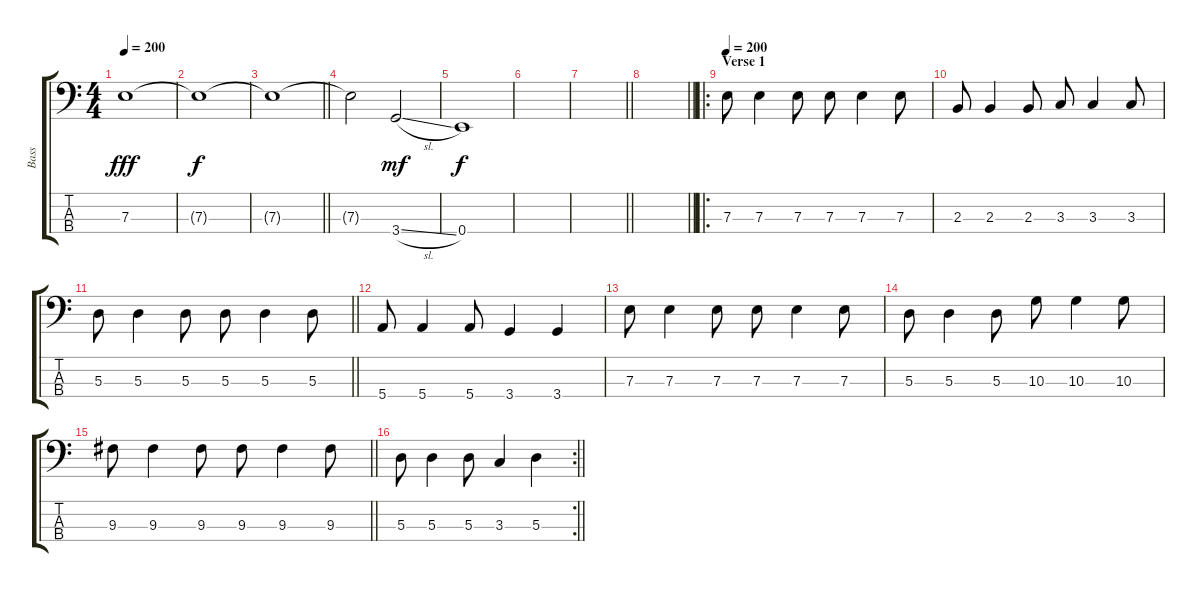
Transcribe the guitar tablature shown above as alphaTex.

\track ("Bass" "Bass") {instrument electricbassfinger}
\staff {score tabs}
\tuning (G2 D2 A1 E1) {hide}
\ts (4 4)
\tempo 200
\clef f4
\ks c
7.3.1{dy fff} |
7.3{t}.1{dy f} |
\barLineRight lightlight
7.3{t}.1 |
7.3{t}.2 3.4{sl}.2{dy mf} |
0.4.1{dy f} |
|
\barLineRight lightlight
|
\barLineRight lightlight
|
\ro
\section ("" "Verse 1")
\tempo 200
7.3.8 7.3.4 7.3.8 7.3.8 7.3.4 7.3.8 |
2.3.8 2.3.4 2.3.8 3.3.8 3.3.4 3.3.8 |
\barLineRight lightlight
5.3.8 5.3.4 5.3.8 5.3.8 5.3.4 5.3.8 |
5.4.8 5.4.4 5.4.8 3.4.4 3.4.4 |
7.3.8 7.3.4 7.3.8 7.3.8 7.3.4 7.3.8 |
5.3.8 5.3.4 5.3.8 10.3.8 10.3.4 10.3.8 |
\barLineRight lightlight
9.3.8 9.3.4 9.3.8 9.3.8 9.3.4 9.3.8 |
\rc 2
\barLineRight lightlight
5.3.8 5.3.4 5.3.8 3.3.4 5.3.4
